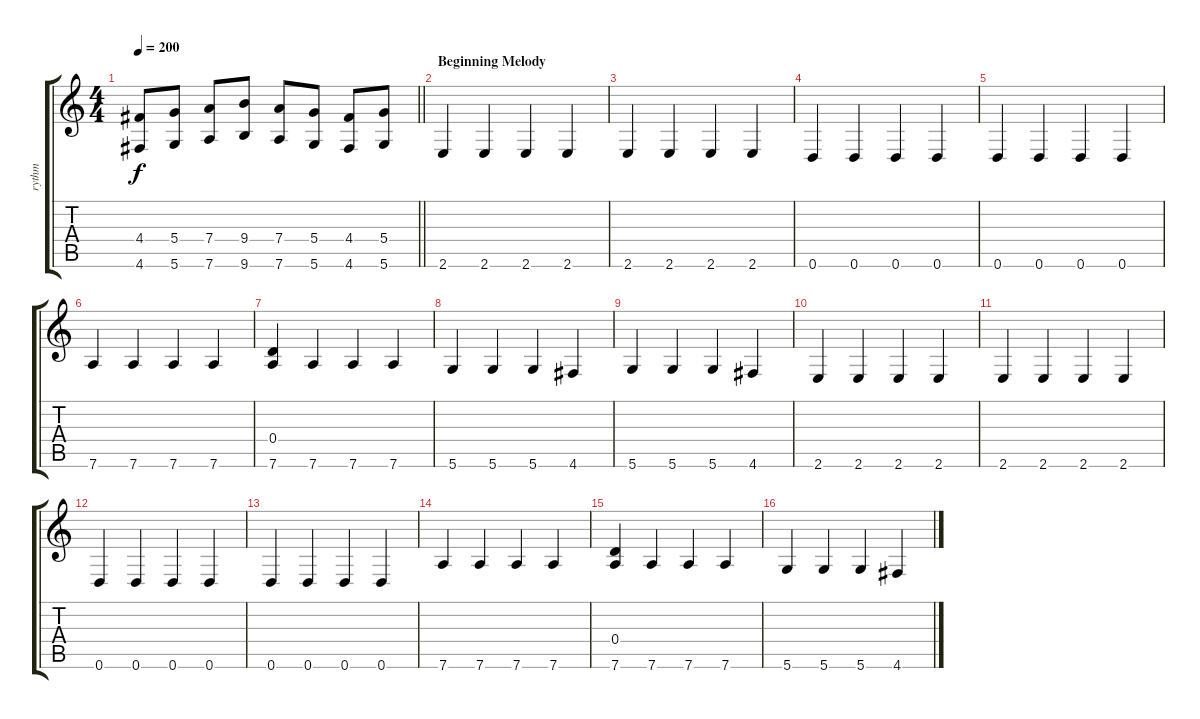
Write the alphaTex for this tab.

\track ("rythm" "rythm") {instrument overdrivenguitar}
\staff {score tabs}
\tuning (E4 B3 G3 D3 A2 D2) {hide}
\ts (4 4)
\tempo 200
\clef g2
\barLineRight lightlight
\ks c
(4.4 4.6).8{dy f} (5.4 5.6).8 (7.4 7.6).8 (9.4 9.6).8 (7.4 7.6).8 (5.4 5.6).8 (4.4 4.6).8 (5.4 5.6).8 |
\section ("" "Beginning Melody")
2.6.4 2.6.4 2.6.4 2.6.4 |
2.6.4 2.6.4 2.6.4 2.6.4 |
0.6.4 0.6.4 0.6.4 0.6.4 |
0.6.4 0.6.4 0.6.4 0.6.4 |
7.6.4 7.6.4 7.6.4 7.6.4 |
(0.4 7.6).4 7.6.4 7.6.4 7.6.4 |
5.6.4 5.6.4 5.6.4 4.6.4 |
5.6.4 5.6.4 5.6.4 4.6.4 |
2.6.4 2.6.4 2.6.4 2.6.4 |
2.6.4 2.6.4 2.6.4 2.6.4 |
0.6.4 0.6.4 0.6.4 0.6.4 |
0.6.4 0.6.4 0.6.4 0.6.4 |
7.6.4 7.6.4 7.6.4 7.6.4 |
(0.4 7.6).4 7.6.4 7.6.4 7.6.4 |
5.6.4 5.6.4 5.6.4 4.6.4
